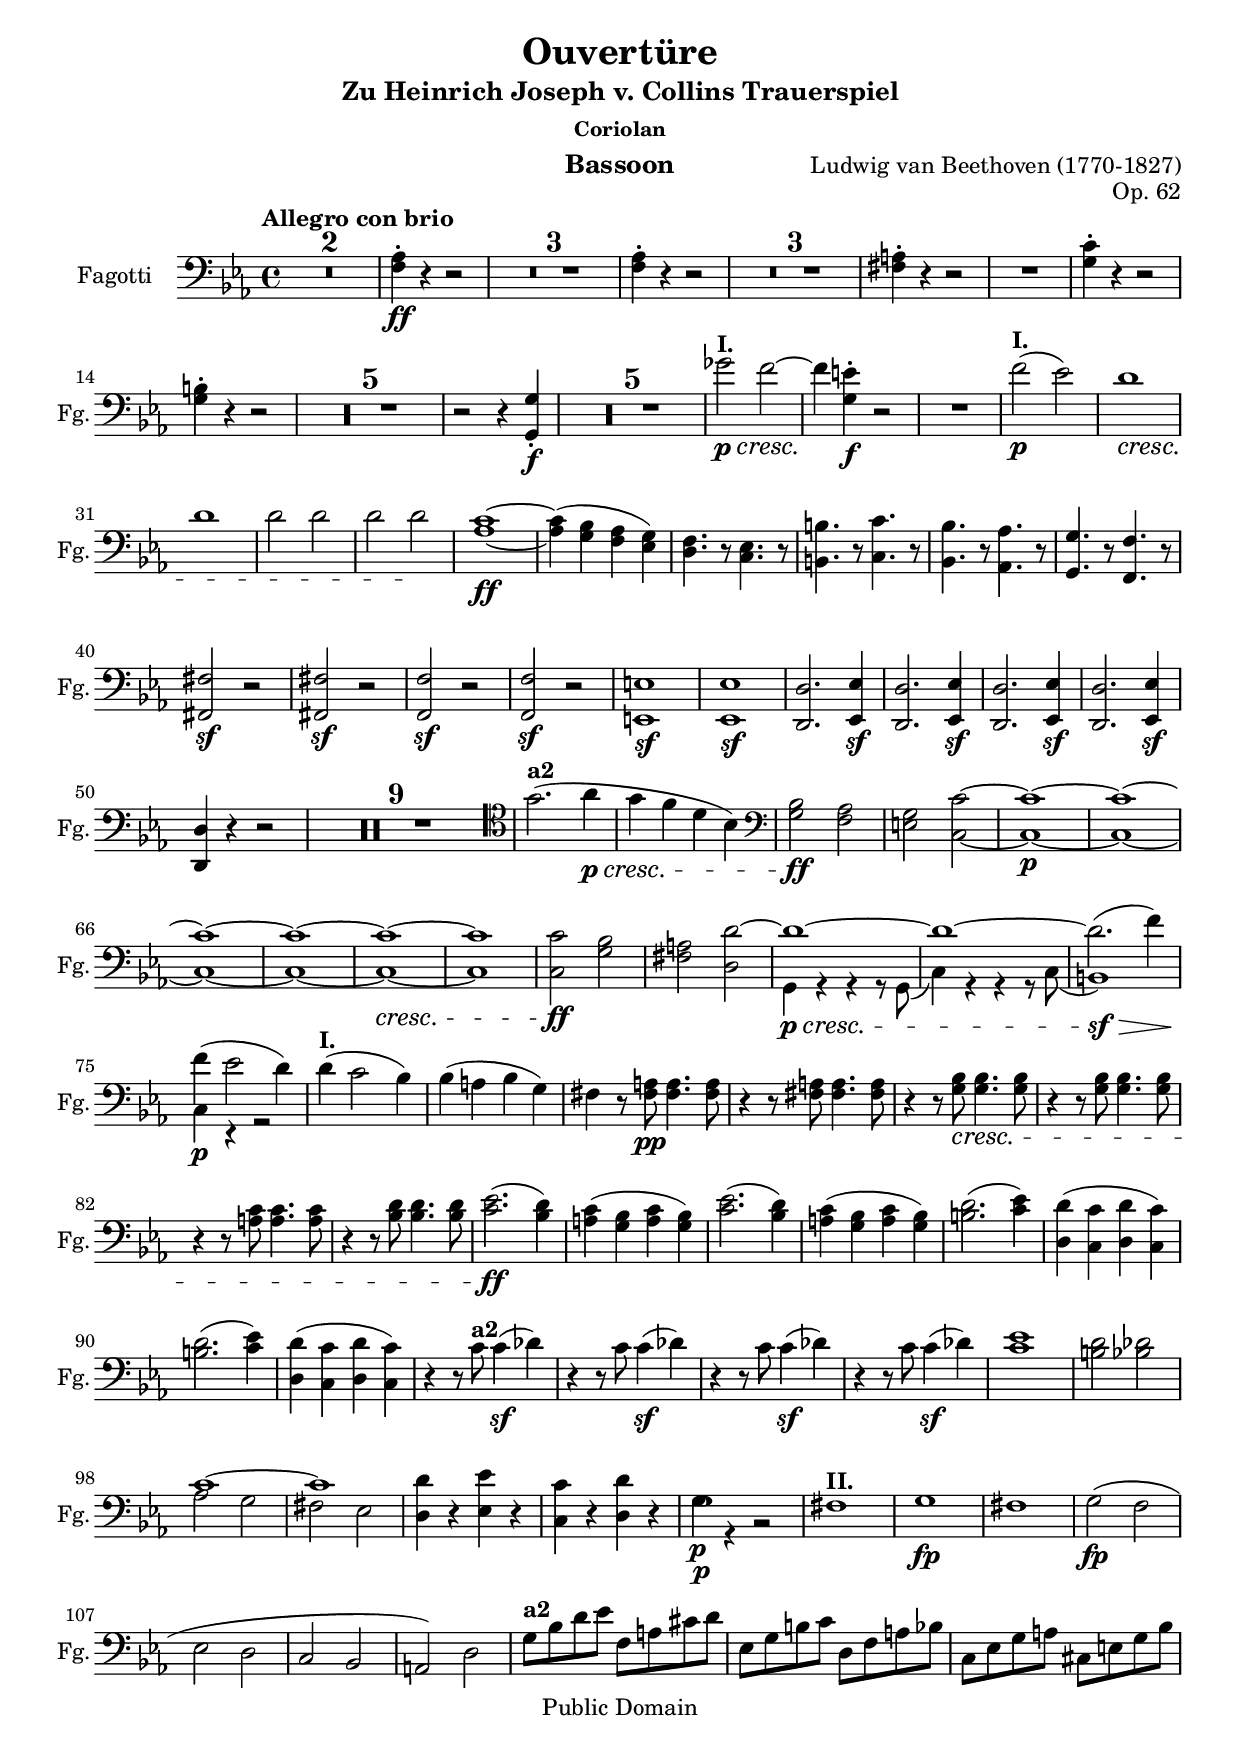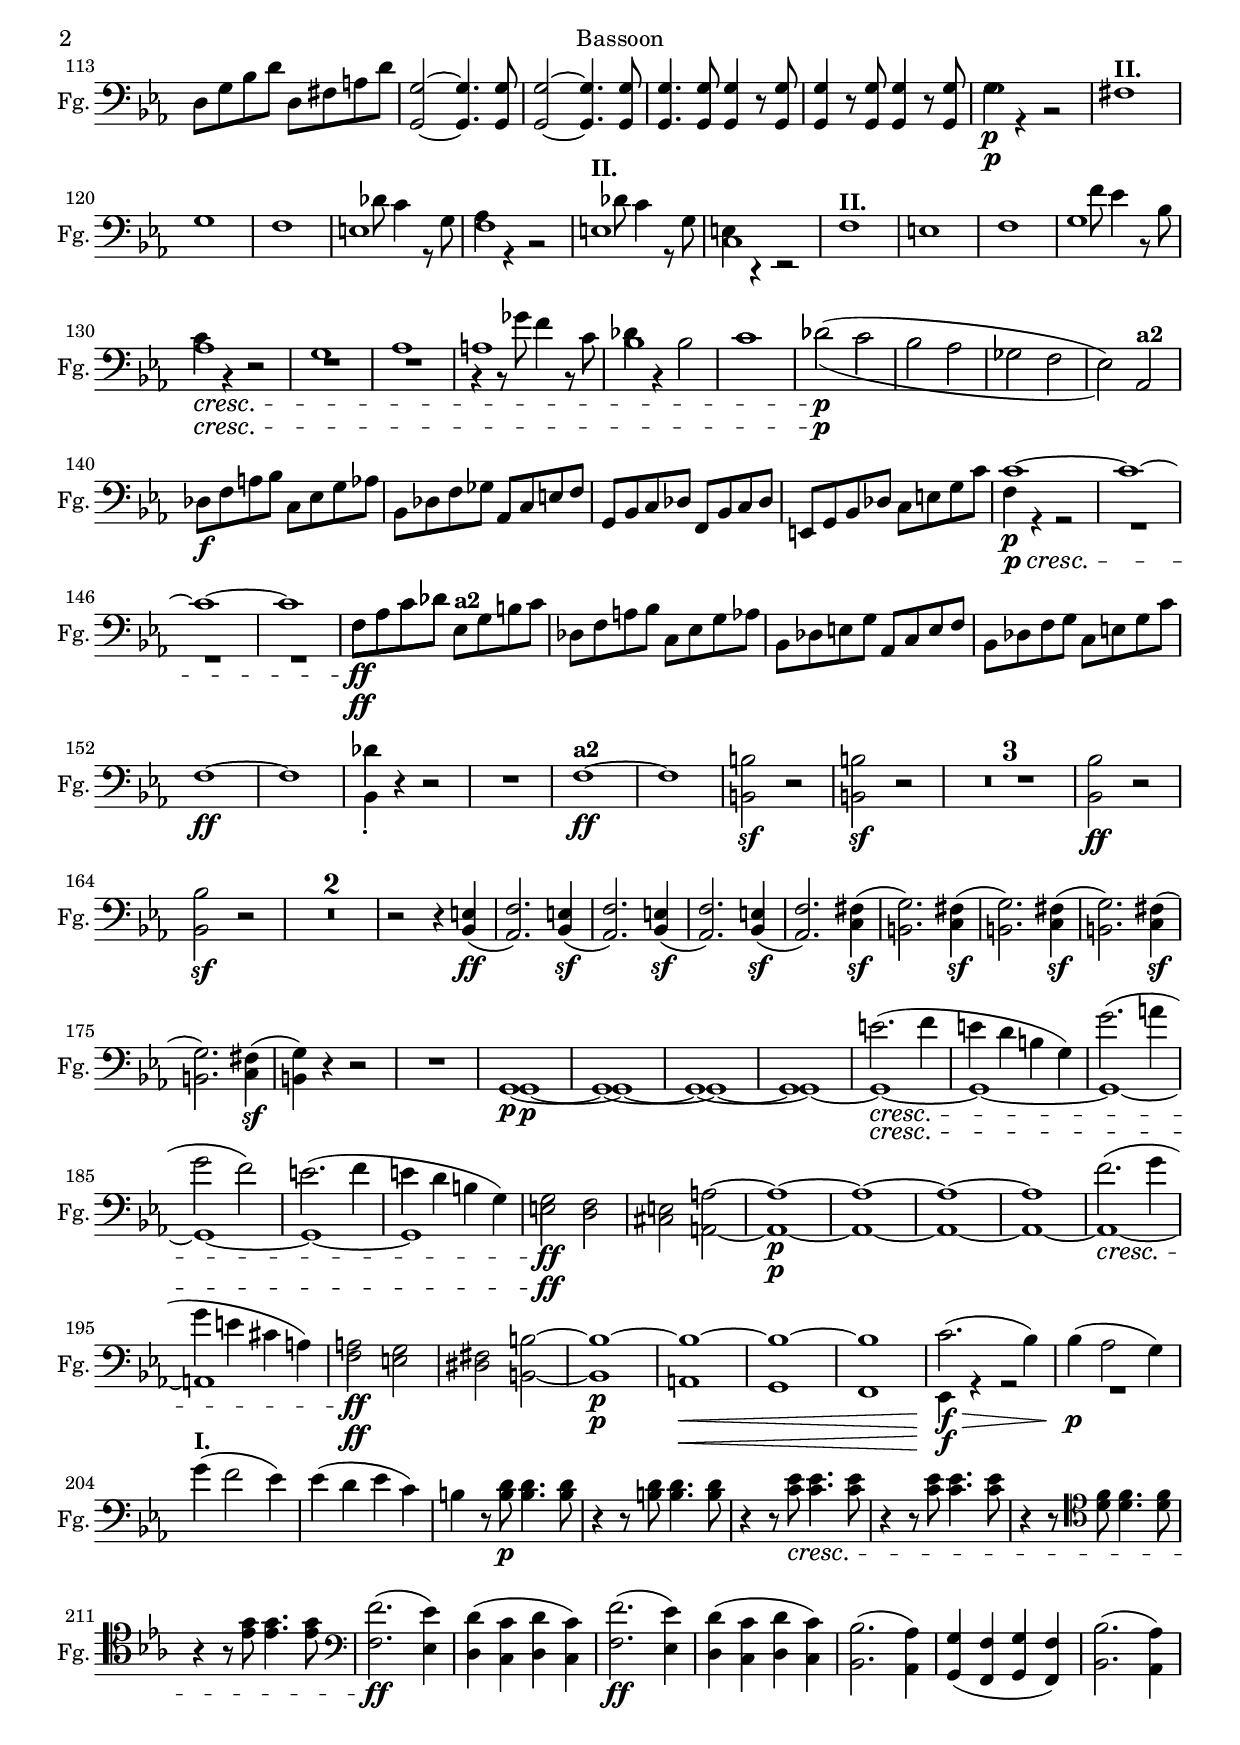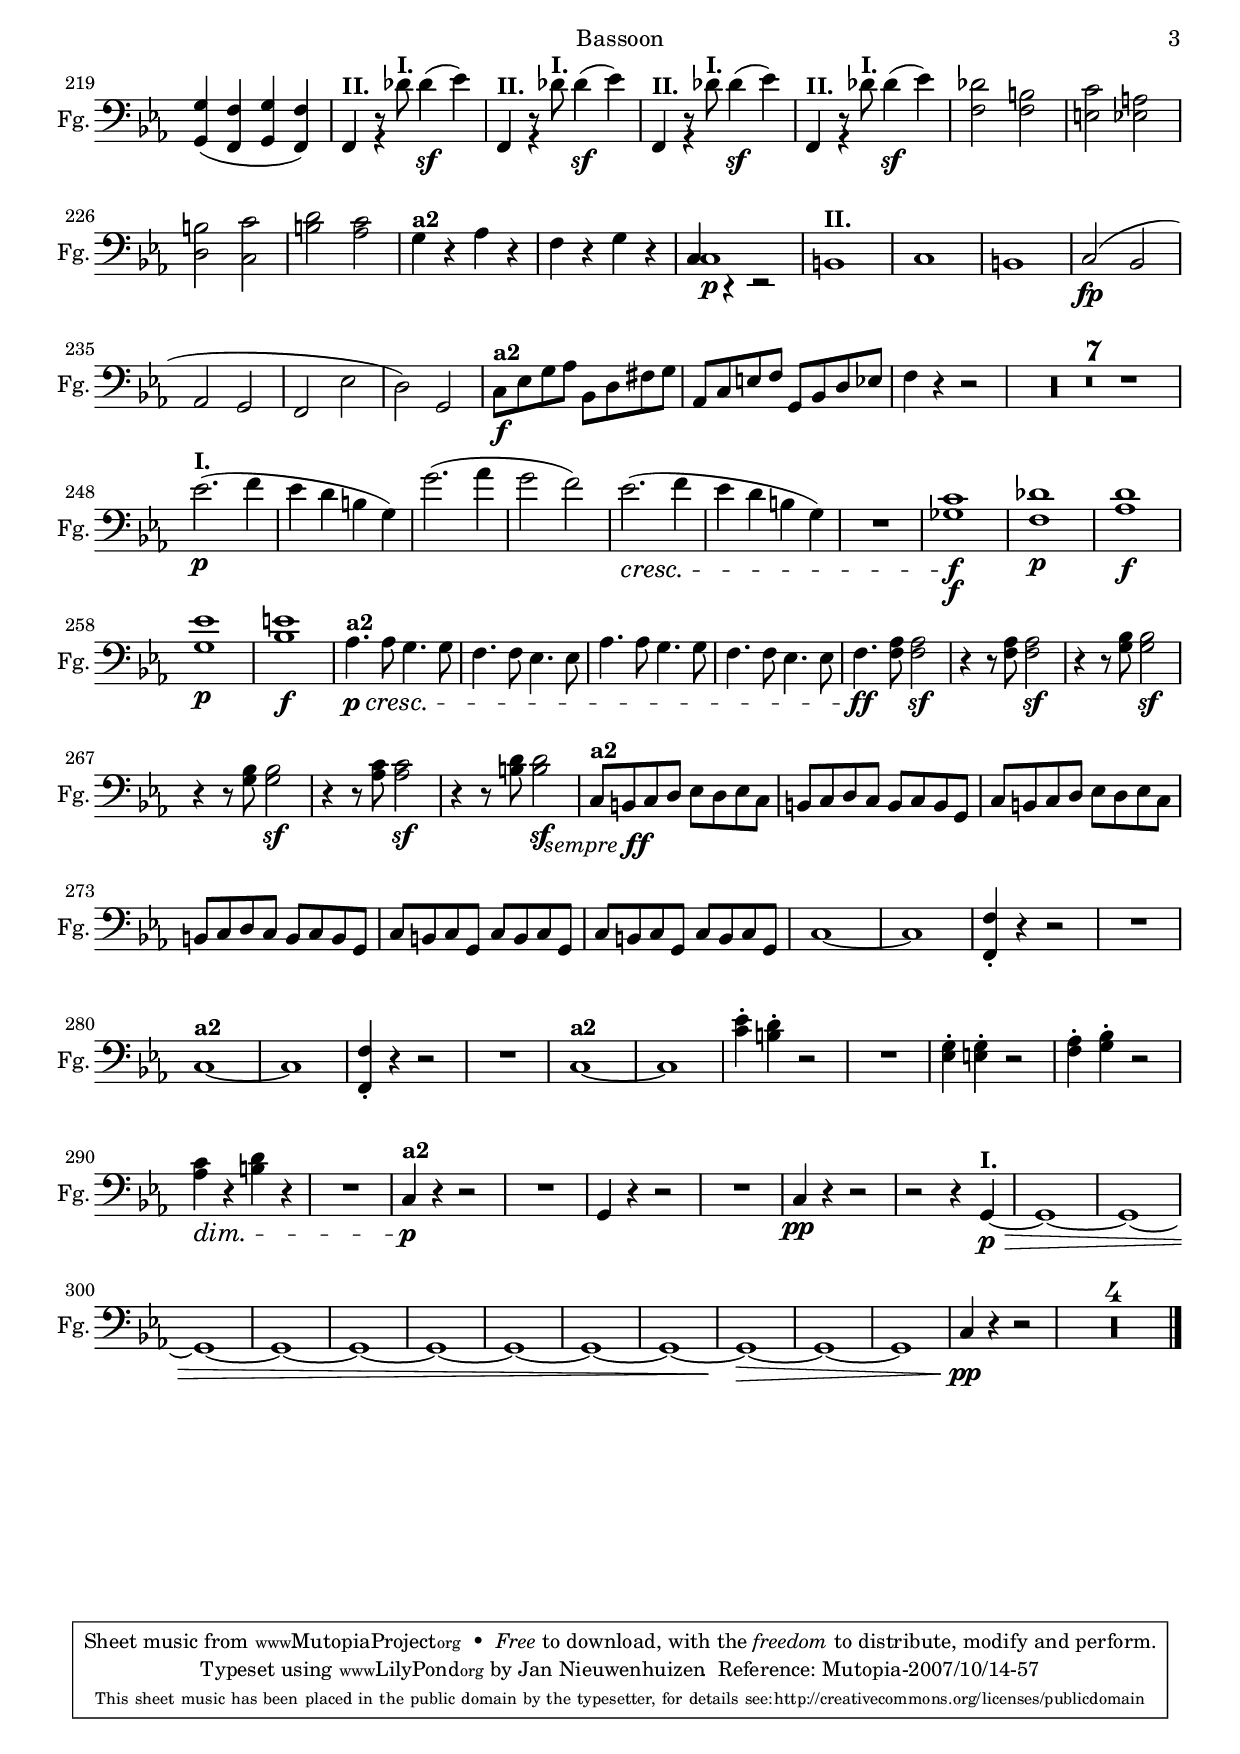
\version "2.16.0"

instrument = "Bassoon"

\include "header.ly"
\include "global.ly"

\version "2.16.0"

\version "2.16.0"

fagottoI =   \relative c {
	R1*2|
	as'4-.\ff r r2|
	R1 *3|
	as4-. r r2|
	R1*3|
	a4-. r r2|
	R1|
	c4-. r r2|
	b4-. r r2|
	R1*5|
	r2 r4 g4-.\f|
	R1*5|
	ges'2\p\cresc f2 ~|
	f4\! e-.\f r2| %without the "\!" it looks ugly when combined
	R1|
	f2\p( es)|
	d1\cresc|
	d|
	d2 d|
	d d\!| %without the "\!" it looks ugly when combined
	 c1\ff ~|
	c4(bes as g)|
	f4. r8 es4. r8|
	b'4. r8 c4. r8|
	bes4. r8 as4. r8|
	g4. r8 f4. r8|
	fis2\sf r|
	fis\sf r|
	f\sf r|
	f\sf r|
	e1\sf es\sf|
	d2. es4\sf|
	d2. es4\sf|
	d2. es4\sf|
	d2. es4\sf|
	d4 r r2|
	R1*9|
	
	\clef "tenor"

	g'2.(as4 \p\cresc|
	g f d bes) |

	\clef "bass"
	
	 bes2\ff as|
	g c~|
	c1\p~|
	c~|
	c~|
	c~|
	c\cresc~|
	c|
	 c2\ff bes|
	a d~|
	d1~|
	d~|
	d2.( f4)|
	f(es2 d4)|
	d(c2 bes4)|
	bes(a bes g)|
	fis r8 a\pp a4. a8|
	r4 r8 a a4. a8|
	r4 r8 bes\cresc bes4. bes8|
	r4 r8 bes bes4. bes8|
	r4 r8 c8 c4. c8|
	r4 r8 d d4. d8|
	 es2.\ff( d4)|
	c(bes c bes)|
	es2.( d4)|
	c(bes c bes)|
	d2.( es4)|
	d( c d c)|
	d2.( es4)|
	d( c d c)|
	r r8 c c4\sf( des)|
	r r8 c c4\sf( des)|
	r r8 c c4\sf( des)|
	r r8 c c4\sf( des)|
	es1|
	d2 des|
	c1~|
	c|
	d4 r es r|
	c r d r|
	g,4\p r r2|
	R1*7|

	%% 110|
	% copied from cello, copied from viola|
	 g8[ bes d es] f,[ a cis d]|
	 es,8[ g b c] d,[ f a bes]|
	 c,[ es g a] cis,[ e g bes]|
	 d,[ g bes d] d,[ fis a d]|
	g,2 ~ g4. g8|
	%115|
	g2 ~ g4. g8|
	g4. g8 g4 r8 g|
	g4 r8 g g4 r8 g|

	g4\p r r2|


	R1*3|
	r4 r8 des' c4 r8 g|
	as4 r r2|
	r4 r8 des c4 r8 g|
	e4 r r2|
	R1*3|
	r4 r8 f' es4 r8 bes|
	c4\cresc r4 r2|
	R1*2|
	r4 r8 ges' f4 r8 c|
	des4 r bes2|
	c1|

	% 136 a deux
	 des2\p( c|
	bes as|
	ges f|
	 es) as,|

	%% 140 copied from cello (from viola)|
	 des8[\f f a bes] c,[ es g as]|
	 bes,8[ des f ges] as,[ c e f]|
	 g,[ bes c des] f,[ bes c des]|
	 e,[ g bes des] c[ e g c]|

	c1\p\cresc ~|
	c1~|
	c1~|
	c|

	%%148 copied from cello (from viola)|
	f,8[\ff as c des] es,[ g b c]|
	 des,[ f a bes] c,[ es g as]|
	%150|
	% r des,16[ des] e[ e g g]r8 c,16[ c] e[ e f f]|
	 bes,[ des e g] as,[ c e f]|
	% r8 des16[ des] f[ f g g] c,[ c e e] g[ g c c]|
	 bes,[ des f g] c,[ e g c]|
	f,1\ff~|
	f|
	des'4 r r2|
	R1|
	f,1~|
	f|
	b2\sf r|
	b2\sf r|
	R1*3|
	bes2\ff r|
	bes\sf r|
	R1*2|
	r2 r4 e,4\ff(|
	 f2.) e4\sf(|
	 f2.) e4\sf(|
	 f2.) e4\sf(|
	 f2.) fis4\sf(|
	 g2.) fis4\sf(|
	 g2.) fis4\sf(|
	 g2.) fis4\sf(|
	 g2.) fis4\sf(|
	 g4) r r2|
	R1|
	g,1\p~|
	g~|
	g~|
	g|
	e''2.(\cresc f4|
	e d b g)|
	g'2.(a4|
	g2 f)|
	e2.(f4|
	e d b g)|
	 g2\ff f|
	e a~|
	a1\p~|
	a~|
	a~|
	a|
	f'2.(g4|
	g e cis a)|
	a2\ff g|
	fis b~|
	b1\p~|
	b\<~|
	b~|
	b|
	 c2.\!\f\>( bes4)|
	 bes\!\p(as2 g4)|
	g'4(f2 es4)|
	es(d es c)|
	b r8 d\p d4. d8|
	r4 r8 d d4. d8|
	r4 r8 es\cresc es4. es8|
	r4 r8 es es4. es8|
	r4 r8

	\clef "tenor"
	
	f f4. f8|
	r4 r8 g g4. g8 |
	
	\clef "bass"
	
	 f2.\ff( es4)|
	d(c d c)|
	f2.\ff( es4)|
	d(c d c)|
	bes2.( as4)|
	g(f g f)|
	bes2.( as4)|
	g(f g f)|
	r r8 des' des4\sf( es)|
	r r8 des des4\sf( es)|
	r r8 des des4\sf( es)|
	r r8 des des4\sf( es)|
	des2 b|
	c a|
	b c|
	d c|
	g4 r as r|
	f r g r|
	c,4 r r2|
	R1*7|

	%%238 copied from cello from viola|
	 c8[\f es g as] bes,[ d fis g]|
	 as,[ c e f] g,[ bes d es]|

	f4 r r2|

	R1*7|
	es'2.\p(f4|
	es d b g)|
	g'2.(as4|
	g2 f)|
	es2.\cresc( f4|
	es d b g)|
	R1|
	 c1\f|
	des\p|
	d\f|
	es\p|
	e\f|
	as,4.\p\cresc as8 g4. g8|
	f4. f8 es4. es8|
	as4. as8 g4. g8|
	f4. f8 es4. es8|
	 f4.\ff as8 as2\sf|
	r4 r8 as as2\sf|
	r4 r8 bes bes2\sf|
	r4 r8 bes bes2\sf|
	r4 r8 c c2\sf|
	r4 r8 d d2\sf|

	%% 270 copied from cello|
	 c,8[\ffsempre b c d] es[ d es c]|
	 b[ c d c] b[ c b g]|
	 c8[ b c d] es[ d es c]|
	 b[ c d c] b[ c b g]|
	 c[ b c g] c[ b c g]|
	%275|
	 c[ b c g] c[ b c g]|


	c1~|
	c|
	f4 r r2|
	R1|
	c1~|
	c|
	f4 r r2|
	R1|
	c1~|
	c|
	es'4-. d-. r2|
	R1|
	g,4-. g-. r2|
	as4-. bes-. r2|
	c4\dim r d r|
	R1|
	 c,4\p r r2|
	R1|
	g4 r r2|
	R1|
	c4\pp r r2|
	\once \set decrescendoText = "sempre più piano"
	\once \set decrescendoSpanner = #'text
	\once \override DynamicTextSpanner #'style = #'none
	r r4 g\p\>~|
	g1~|
	g~|
	g~|
	g~|
	g~|
	g~|
	g~|
	g~|
	g~|
	 g\!\>~|
	g~|
	g|
	 c4\!\pp r r2|
	R1*4|
}

\version "2.16.0"

fagottoII =   \relative c {
	R1*2|
	f4-.\ff r r2|
	R1*3|
	f4-. r r2|
	R1*3|
	fis4-. r r2|
	R1|
	g4-. r r2|
	g4-. r r2|
	R1*5|
	r2 r4 g,4-.|
	R1*6|
	r4 g'\f r2|
	R1*6|
	as1\ff ~|
	as4(g f es)|
	d4. r8 c4. r8|
	b4. r8 c4. r8|
	bes4. r8 as4. r8|
	g4. r8 f4. r8|
	fis2\sf r|
	fis\sf r|
	f\sf r|
	f\sf r|
	e1\sf|
	es\sf|
	d2. es4\sf|
	d2. es4\sf|
	d2. es4\sf|
	d2. es4\sf|
	d4 r r2|
	R1*9|
	
	\clef "tenor"

	
	g''2.(as4 \p\cresc|
	g f d bes)|

	\clef "bass"

	 g2\ff f|
	e c~|
	c1\p~|
	c~|
	c~|
	c~|
	c\cresc~|
	c|
	 c2\ff g'|
	fis d|
	g,4 \p\cresc r r r8 g(|
	 c4) r r r8 c(|
	 b1)\sf\>|
	 c4\p r4 r2|
	R1*2|
	r4 r8 fis\pp fis4. fis8|
	r4 r8 fis fis4. fis8|
	r4 r8 g\cresc g4. g8|
	r4 r8 g g4. g8|
	r4 r8 a a4. a8|
	r4 r8 bes bes4. bes8|
	 c2.\ff( bes4)|
	a(g a g)|
	c2.( bes4)|
	a(g a g)|
	b2.( c4)|
	d,(c d c)|
	b'2.( c4)|
	d,(c d c)|
	r4 r8 c'8 c4\sf( des)|
	r4 r8 c8 c4\sf( des)|
	r4 r8 c8 c4\sf( des)|
	r4 r8 c8 c4\sf( des)|
	c1|
	b2 bes|
	as g|
	fis es|
	d4 r es r|
	c r d r|
	g1\p|
	fis|
	g\fp|
	fis|
	g2\fp(f|
	es d|
	c bes|
	 a) d|

	%a deux|
	%% 110|
	% copied from cello, copied from viola|
	 g8[ bes d es] f,[ a cis d]|
	 es,8[ g b c] d,[ f a bes]|
	 c,[ es g a] cis,[ e g bes]|
	 d,[ g bes d] d,[ fis a d]|
	g,,2 ~ g4. g8|
	%115|
	g2 ~ g4. g8|
	g4. g8 g4 r8 g|
	g4 r8 g g4 r8 g|

	g'1\p|


	fis|
	g|
	f|
	e|
	f|
	e|
	c|
	f|
	e|
	f|
	g|
	as\cresc|
	g|
	as|
	a|
	bes|
	c|

	%a deux|
	 des2\p( c|
	bes as|
	ges f|
	 es) as,|

	%% 140 copied from cello (from viola)|
	 des8[\f f a bes] c,[ es g as]|
	 bes,8[ des f ges] as,[ c e f]|
	 g,[ bes c des] f,[ bes c des]|
	 e,[ g bes des] c[ e g c]|

	f,4\p r r2|
	R1*3|

	% a deux|
	%%148 copied from cello (from viola)|
	 f8[\ff as c des] es,[ g b c]|
	 des,[ f a bes] c,[ es g as]|
	%150|
	% r des,16[ des] e[ e g g]r8 c,16[ c] e[ e f f]|
	 bes,[ des e g] as,[ c e f]|
	% r8 des16[ des] f[ f g g] c,[ c e e] g[ g c c]|
	 bes,[ des f g] c,[ e g c]|
	f,1\ff~|
	f|
	bes,4-. r r2|
	R1|
	f'1\ff~|
	f|
	b,2\sf r|
	b\sf r|
	R1*3|
	bes2\ff r|
	bes2\sf r|
	R1*2|
	r2 r4 bes\ff(|
	 as2.) bes4\sf(|
	 as2.) bes4\sf(|
	 as2.) bes4\sf(|
	 as2.) c4\sf(|
	 b2.) c4\sf(|
	 b2.) c4\sf(|
	 b2.) c4\sf(|
	 b2.) c4\sf(|
	 b4) r r2|
	R1|
	% a deux|
	g1\p~|
	g~|
	g~|
	g~|
	g\cresc~|
	g~|
	g~|
	g~|
	g~|
	g|
	 e'2\ff d|
	cis a~|
	a1\p~|
	a~|
	a~|
	a~|
	a\cresc~|
	a|
	 f'2\ff e|
	dis b~|
	b1\p|
	a\<|
	g|
	f|
	 es4\!\f r r2|
	R1*3|
	r4 r8 b'' b4. b8|
	r4 r8 b b4. b8|
	r4 r8 c\cresc c4. c8|
	r4 r8 c c4. c8|
	
	r4 r8
	\clef "tenor"
	d d4. d8|
	r4 r8 es es4. es8|
	
	\clef "bass"

	 f,2.\ff( es4)|
	d(c d c)|
	f2.\ff( es4)|
	d(c d c)|
	bes2.( as4)|
	g(f g f)|
	bes2.( as4)|
	g(f g f)|
	f4 r r2|
	f4 r r2|
	f4 r r2|
	f4 r r2|
	f'2 f|
	e es|
	d c|
	b' as|
	% a deux|
	g4 r as r|
	f r g r|
	c,1\p|
	b|
	c|
	b|
	c2\fp( bes|
	as g|
	f es'|
	 d) g,|

	%a deux|
	%%238 copied from cello from viola|
	 c8[\f es g as] bes,[ d fis g]|
	 as,[ c e f] g,[ bes d es]|

	f4 r r2|

	R1*14|
	ges1\f|
	f\p|
	as\f|
	g\p|
	bes\f|
	%a deux|
	as4.\p\cresc as8 g4. g8|
	f4. f8 es4. es8|
	as4. as8 g4. g8|
	f4. f8 es4. es8|
	 f4.\sf f8 f2\sf|
	r4 r8 f f2\sf|
	r4 r8 g g2\sf|
	r4 r8 g g2\sf|
	r4 r8 as as2\sf|
	r4 r8 b b2\sf|

	% a deux|
	%% 270 copied from cello|
	 c,8[\ffsempre b c d] es[ d es c]|
	 b[ c d c] b[ c b g]|
	 c8[ b c d] es[ d es c]|
	 b[ c d c] b[ c b g]|
	 c[ b c g] c[ b c g]|
	%275|
	 c[ b c g] c[ b c g]|

	% a deux|
	c1~|
	c|
	f,4-. r r2|
	R1|
	c'1~|
	c|
	f,4-. r r2|
	R1|
	c'1~|
	c|
	c'4-. b-. r2|
	R1|
	es,4-. e-. r2|
	f4-. g-. r2|
	as4\dim r b r|
	R1|
	%a deux|
	 c,4\p r r2|
	R1|
	g4 r r2|
	R1|
	c4\pp r r2|
	R1*18|
}


fagottiStaff =  \context Staff = "fagotti" <<
	\set Staff.midiInstrument = #"bassoon"
	\set Staff.instrumentName = #"Fagotti"
	\set Staff.shortInstrumentName = #"Fg."
	\clef "bass"
	\global
	\context Voice = "one" \partcombine \fagottoI \fagottoII
>>



\include "coriolan-part-paper.ly"
\score{
	\fagottiStaff
	\layout{}
	\version "2.16.0"

\midi {
	\tempo 4 = 150
}

}
